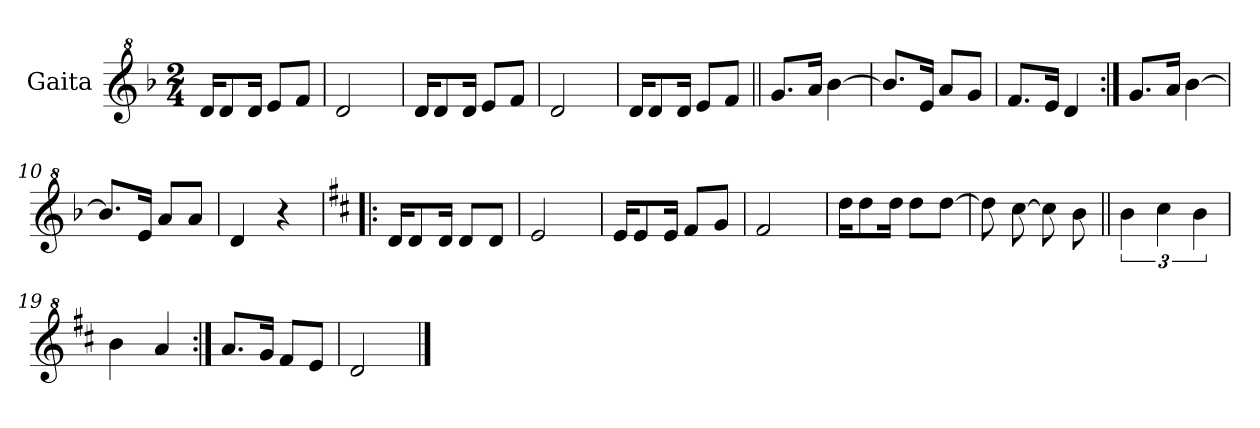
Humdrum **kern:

**kern
*part1
*staff1
*I"Gaita
*clefG^2
*k[b-]
*M2/4
*MM100
=1
16dd/KL
8dd/
16dd/Jk
8ee/L
8ff/J
=2
2dd/
=3
16dd/KL
8dd/
16dd/Jk
8ee/L
8ff/J
=4
2dd/
=5
16dd/KL
8dd/
16dd/Jk
8ee/L
8ff/J
=6||
8.gg/L
16aa/Jk
[4bb-\
=7
8.bb-/L]
16ee/Jk
8aa/L
8gg/J
=8
8.ff/L
16ee/Jk
4dd/
=9:|!
8.gg/L
16aa/Jk
[4bb-\
=10
8.bb-/L]
16ee/Jk
8aa/L
8aa/J
!!LO:LB:g=z
=11
4dd/
4r
=12!|:
*k[f#c#]
16dd/KL
8dd/
16dd/Jk
8dd/L
8dd/J
=13
2ee/
=14
16ee/KL
8ee/
16ee/Jk
8ff#/L
8gg/J
=15
2ff#/
=16
16ddd\KL
8ddd\
16ddd\Jk
8ddd\L
[8ddd\J
=17
8ddd\]
[8ccc#\
8ccc#\]
8bb\
=18||
6bb\
6ccc#\
6bb\
=19
4bb\
4aa/
=20:|!
8.aa/L
16gg/Jk
8ff#/L
8ee/J
=21
2dd/
==
*-
